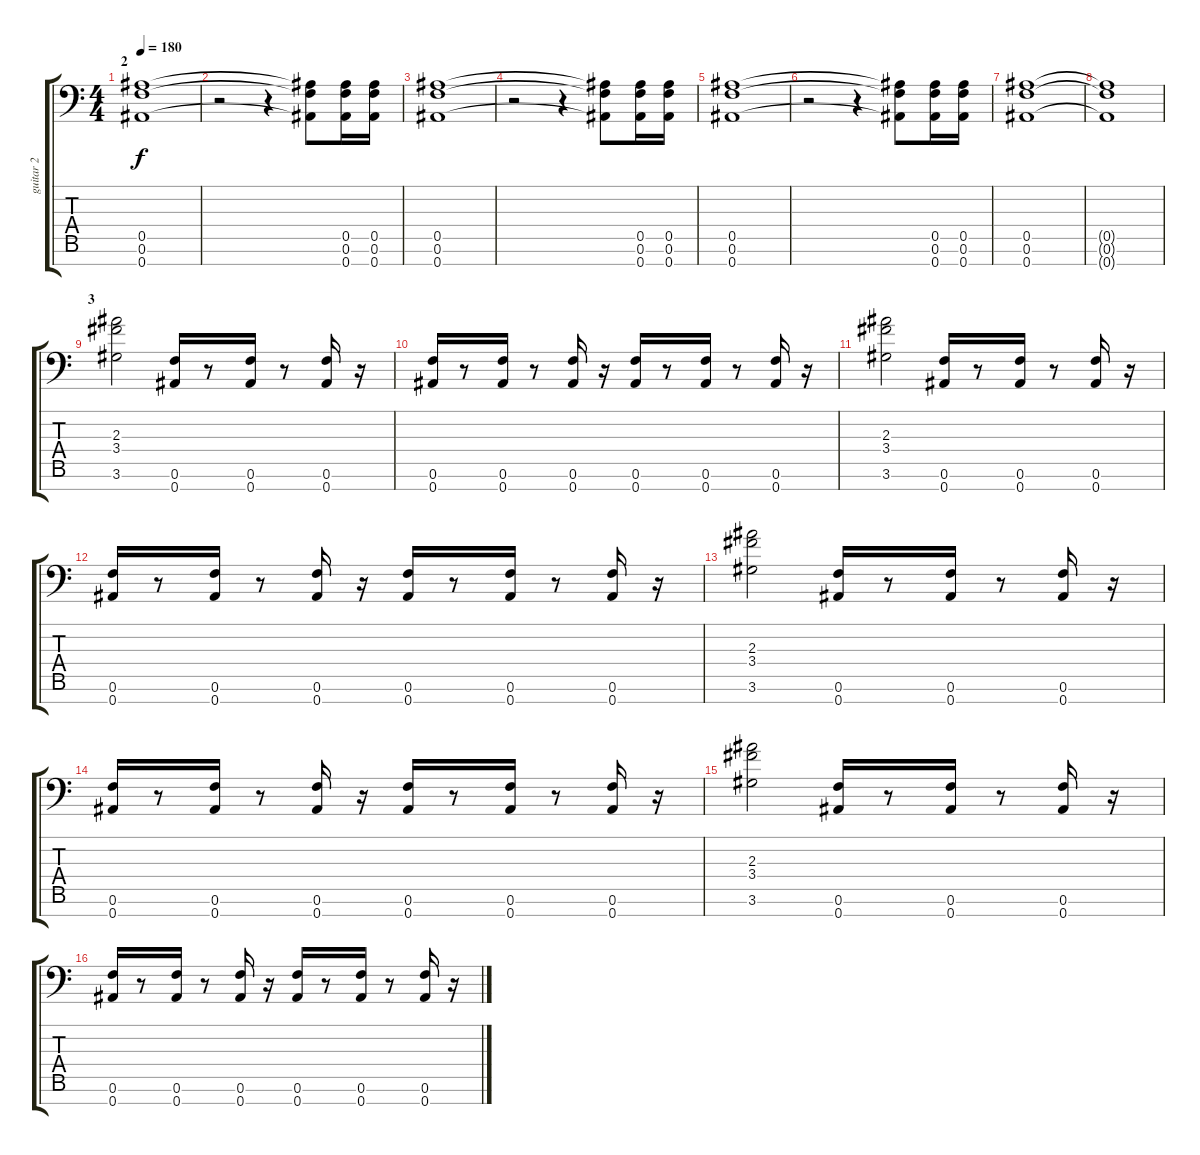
\track ("guitar 2" "guitar 2") {instrument overdrivenguitar}
\staff {score tabs}
\tuning (F4 C4 Ab3 Eb3 Bb2 F2 Bb1) {hide}
\ts (4 4)
\section ("" "2")
\tempo 180
\clef f4
\ks c
(0.5 0.6 0.7).1{dy f} |
r.2 r.4 (0.5{t} 0.6{t} 0.7{t}).8 (0.5 0.6 0.7).16 (0.5 0.6 0.7).16 |
(0.5 0.6 0.7).1 |
r.2 r.4 (0.5{t} 0.6{t} 0.7{t}).8 (0.5 0.6 0.7).16 (0.5 0.6 0.7).16 |
(0.5 0.6 0.7).1 |
r.2 r.4 (0.5{t} 0.6{t} 0.7{t}).8 (0.5 0.6 0.7).16 (0.5 0.6 0.7).16 |
(0.5 0.6 0.7).1 |
(0.5{t} 0.6{t} 0.7{t}).1 |
\section ("" "3")
(2.3 3.4 3.6).2 (0.6 0.7).16 r.8 (0.6 0.7).16 r.8 (0.6 0.7).16 r.16 |
(0.6 0.7).16 r.8 (0.6 0.7).16 r.8 (0.6 0.7).16 r.16 (0.6 0.7).16 r.8 (0.6 0.7).16 r.8 (0.6 0.7).16 r.16 |
(2.3 3.4 3.6).2 (0.6 0.7).16 r.8 (0.6 0.7).16 r.8 (0.6 0.7).16 r.16 |
(0.6 0.7).16 r.8 (0.6 0.7).16 r.8 (0.6 0.7).16 r.16 (0.6 0.7).16 r.8 (0.6 0.7).16 r.8 (0.6 0.7).16 r.16 |
(2.3 3.4 3.6).2 (0.6 0.7).16 r.8 (0.6 0.7).16 r.8 (0.6 0.7).16 r.16 |
(0.6 0.7).16 r.8 (0.6 0.7).16 r.8 (0.6 0.7).16 r.16 (0.6 0.7).16 r.8 (0.6 0.7).16 r.8 (0.6 0.7).16 r.16 |
(2.3 3.4 3.6).2 (0.6 0.7).16 r.8 (0.6 0.7).16 r.8 (0.6 0.7).16 r.16 |
(0.6 0.7).16 r.8 (0.6 0.7).16 r.8 (0.6 0.7).16 r.16 (0.6 0.7).16 r.8 (0.6 0.7).16 r.8 (0.6 0.7).16 r.16
